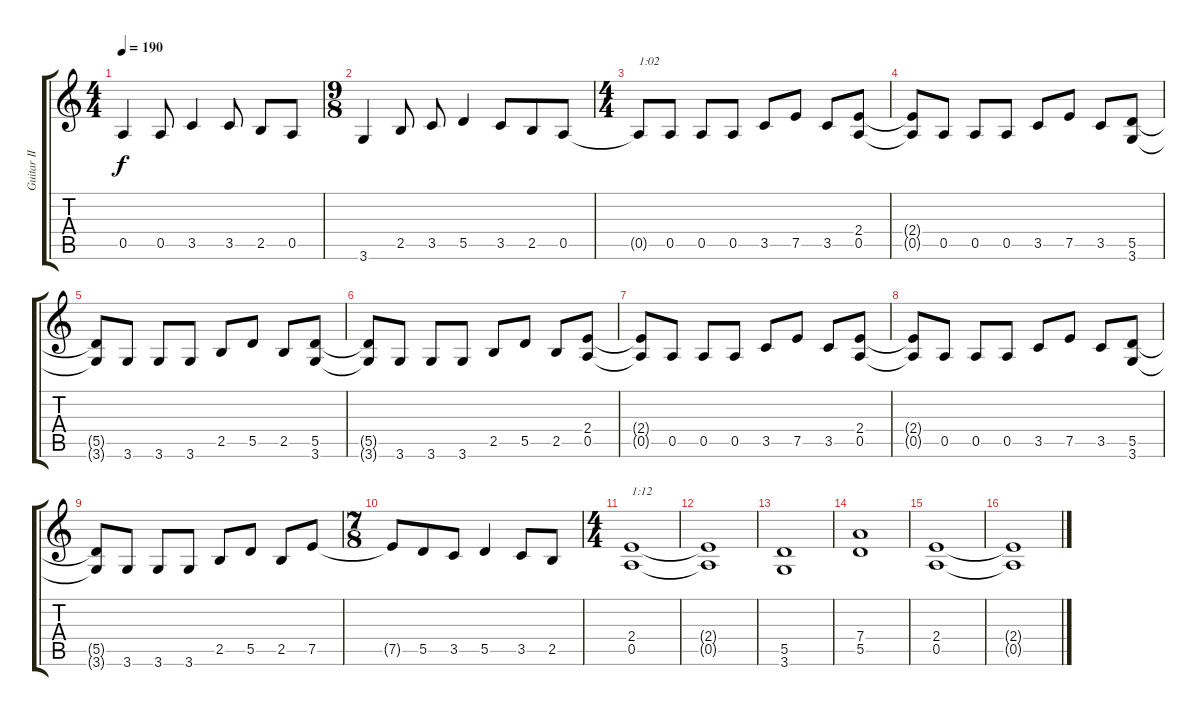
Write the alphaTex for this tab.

\track ("Guitar II" "Guitar II") {instrument distortionguitar}
\staff {score tabs}
\tuning (E4 B3 G3 D3 A2 E2) {hide}
\ts (4 4)
\tempo 190
\clef g2
\ks c
0.5.4{dy f} 0.5.8 3.5.4 3.5.8 2.5.8 0.5.8 |
\ts (9 8)
3.6.4 2.5.8 3.5.8 5.5.4 3.5.8 2.5.8 0.5.8 |
\ts (4 4)
0.5{t}.8{txt "1:02"} 0.5.8 0.5.8 0.5.8 3.5.8 7.5.8 3.5.8 (2.4 0.5).8 |
(2.4{t} 0.5{t}).8 0.5.8 0.5.8 0.5.8 3.5.8 7.5.8 3.5.8 (5.5 3.6).8 |
(5.5{t} 3.6{t}).8 3.6.8 3.6.8 3.6.8 2.5.8 5.5.8 2.5.8 (5.5 3.6).8 |
(5.5{t} 3.6{t}).8 3.6.8 3.6.8 3.6.8 2.5.8 5.5.8 2.5.8 (2.4 0.5).8 |
(2.4{t} 0.5{t}).8 0.5.8 0.5.8 0.5.8 3.5.8 7.5.8 3.5.8 (2.4 0.5).8 |
(2.4{t} 0.5{t}).8 0.5.8 0.5.8 0.5.8 3.5.8 7.5.8 3.5.8 (5.5 3.6).8 |
(5.5{t} 3.6{t}).8 3.6.8 3.6.8 3.6.8 2.5.8 5.5.8 2.5.8 7.5.8 |
\ts (7 8)
7.5{t}.8 5.5.8 3.5.8 5.5.4 3.5.8 2.5.8 |
\ts (4 4)
(2.4 0.5).1{txt "1:12"} |
(2.4{t} 0.5{t}).1 |
(5.5 3.6).1 |
(7.4 5.5).1 |
(2.4 0.5).1 |
(2.4{t} 0.5{t}).1
